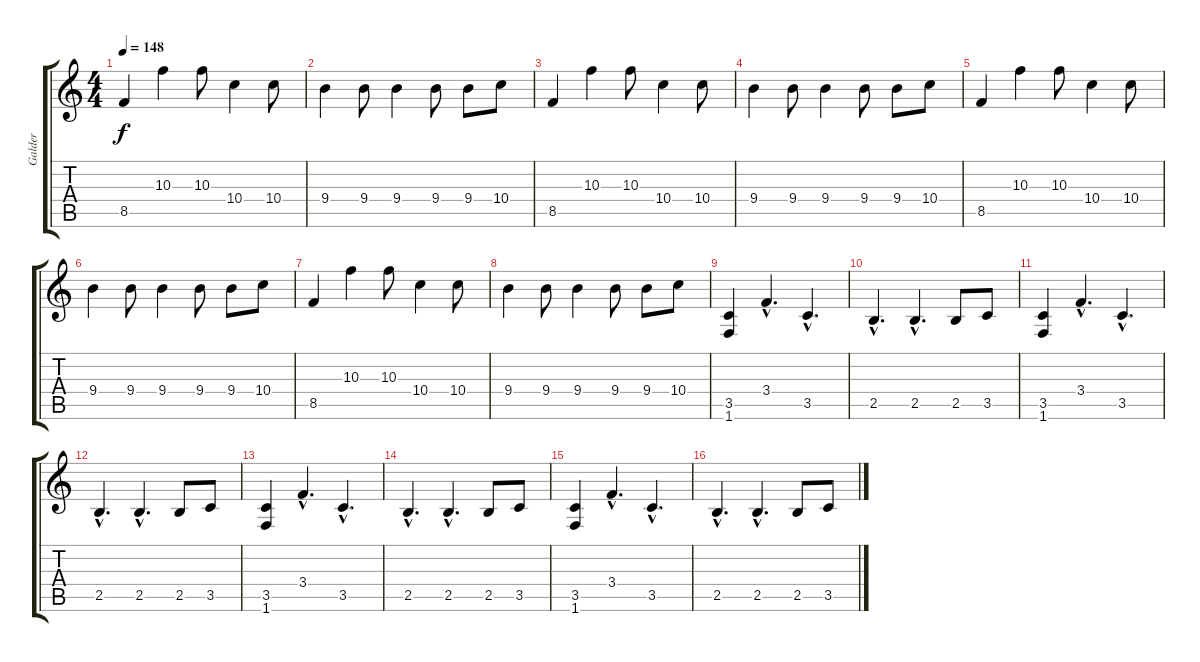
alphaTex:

\track ("Galder" "Galder") {instrument distortionguitar}
\staff {score tabs}
\tuning (E4 B3 G3 D3 A2 E2) {hide}
\ts (4 4)
\tempo 148
\clef g2
\ks c
8.5.4{dy f instrument acousticguitarsteel} 10.3.4 10.3.8 10.4.4 10.4.8 |
9.4.4 9.4.8 9.4.4 9.4.8 9.4.8 10.4.8 |
8.5.4 10.3.4 10.3.8 10.4.4 10.4.8 |
9.4.4 9.4.8 9.4.4 9.4.8 9.4.8 10.4.8 |
8.5.4 10.3.4 10.3.8 10.4.4 10.4.8 |
9.4.4 9.4.8 9.4.4 9.4.8 9.4.8 10.4.8 |
8.5.4 10.3.4 10.3.8 10.4.4 10.4.8 |
9.4.4 9.4.8 9.4.4 9.4.8 9.4.8 10.4.8 |
(3.5 1.6).4{instrument distortionguitar} 3.4{hac}.4{d} 3.5{hac}.4{d} |
2.5{hac}.4{d} 2.5{hac}.4{d} 2.5.8 3.5.8 |
(3.5 1.6).4 3.4{hac}.4{d} 3.5{hac}.4{d} |
2.5{hac}.4{d} 2.5{hac}.4{d} 2.5.8 3.5.8 |
(3.5 1.6).4 3.4{hac}.4{d} 3.5{hac}.4{d} |
2.5{hac}.4{d} 2.5{hac}.4{d} 2.5.8 3.5.8 |
(3.5 1.6).4 3.4{hac}.4{d} 3.5{hac}.4{d} |
2.5{hac}.4{d} 2.5{hac}.4{d} 2.5.8 3.5.8
